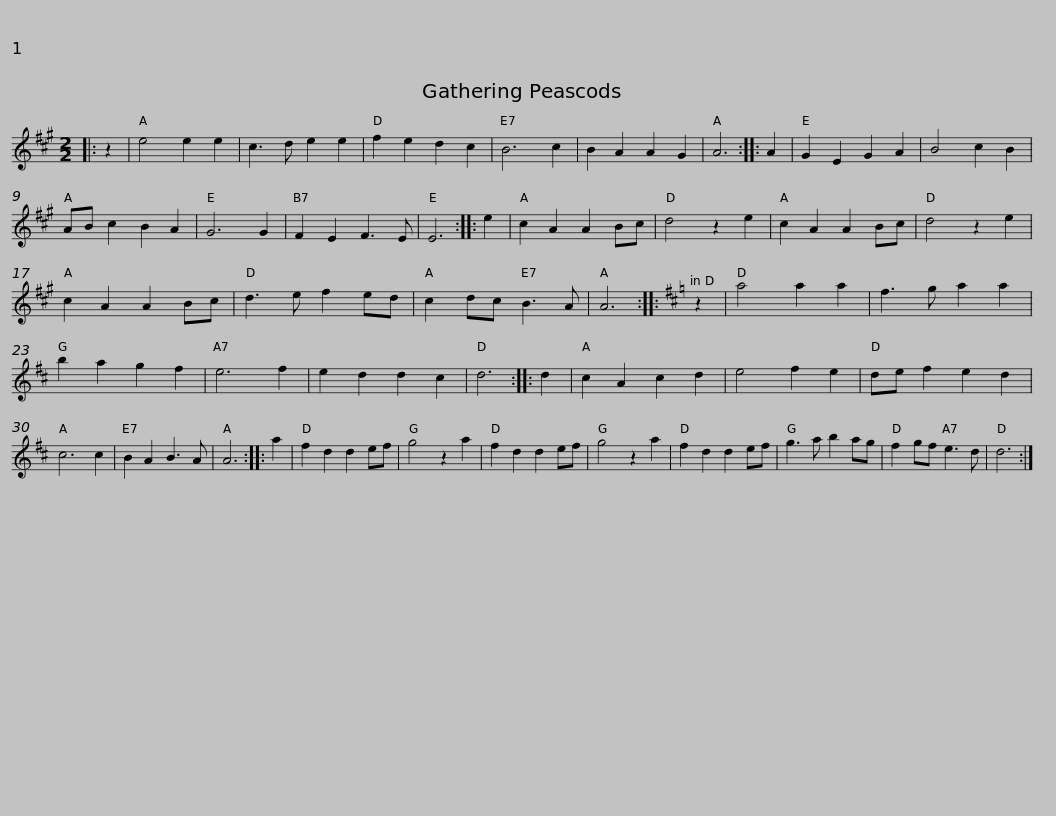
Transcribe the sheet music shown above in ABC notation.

X:1
L:1/8
M:2/2
I:linebreak $
K:A
V:1 treble
V:1
|: z2 | e4 e2 e2 | c3 d e2 e2 | f2 e2 d2 c2 | B6 c2 | %5
 B2 A2 A2 G2 | A6 :: A2 | G2 E2 G2 A2 | B4 c2 B2 | %10
 AB c2 B2 A2 |$ G6 G2 | F2 E2 F3 E | E6 :: e2 | %15
 c2 A2 A2 Bc | d4 z2 e2 | c2 A2 A2 Bc | d4 z2 e2 | c2 A2 A2 Bc | %20
 d3 e f2 ed |$ c2 dc B3 A | A6 ::[K:D] z2 | a4 a2 a2 | %25
 f3 g a2 a2 | b2 a2 g2 f2 | e6 f2 | e2 d2 d2 c2 | d6 :: %30
 d2 |$ c2 A2 c2 d2 | e4 f2 e2 | de f2 e2 d2 | c6 c2 | %35
 B2 A2 B3 A | A6 :: a2 | f2 d2 d2 ef | g4 z2 a2 | %40
 f2 d2 d2 ef | g4 z2 a2 |$ f2 d2 d2 ef | g3 a b2 ag | f2 gf e3 d | %45
 d6 :| %46
